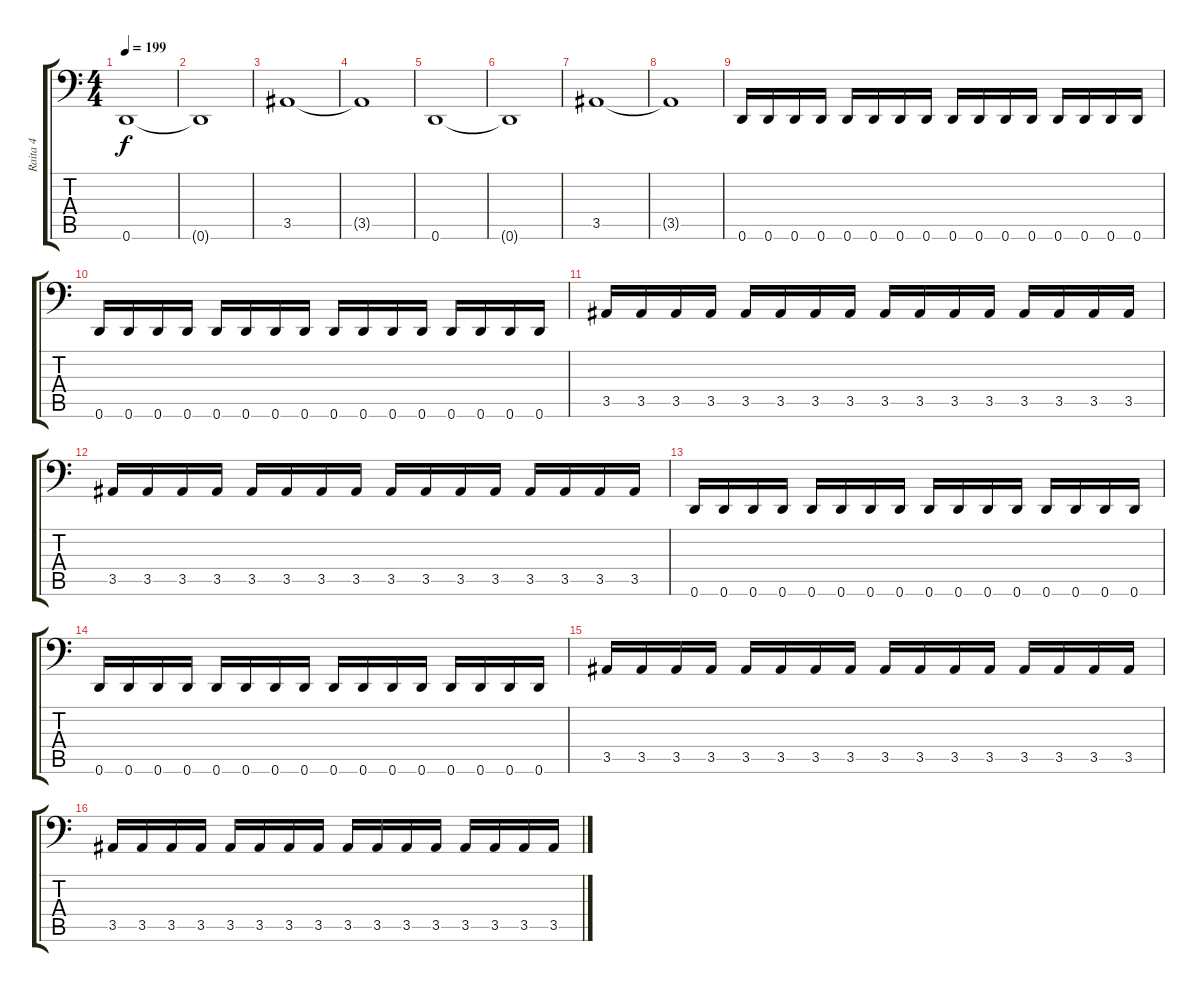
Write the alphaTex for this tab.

\track ("Raita 4" "Raita 4") {instrument electricbassfinger}
\staff {score tabs}
\tuning (D3 A2 F2 C2 G1 D1) {hide}
\ts (4 4)
\tempo 199
\clef f4
\ks c
0.6.1{dy f instrument electricbassfinger} |
0.6{t}.1 |
3.5.1 |
3.5{t}.1 |
0.6.1 |
0.6{t}.1 |
3.5.1 |
3.5{t}.1 |
0.6.16 0.6.16 0.6.16 0.6.16 0.6.16 0.6.16 0.6.16 0.6.16 0.6.16 0.6.16 0.6.16 0.6.16 0.6.16 0.6.16 0.6.16 0.6.16 |
0.6.16 0.6.16 0.6.16 0.6.16 0.6.16 0.6.16 0.6.16 0.6.16 0.6.16 0.6.16 0.6.16 0.6.16 0.6.16 0.6.16 0.6.16 0.6.16 |
3.5.16 3.5.16 3.5.16 3.5.16 3.5.16 3.5.16 3.5.16 3.5.16 3.5.16 3.5.16 3.5.16 3.5.16 3.5.16 3.5.16 3.5.16 3.5.16 |
3.5.16 3.5.16 3.5.16 3.5.16 3.5.16 3.5.16 3.5.16 3.5.16 3.5.16 3.5.16 3.5.16 3.5.16 3.5.16 3.5.16 3.5.16 3.5.16 |
0.6.16 0.6.16 0.6.16 0.6.16 0.6.16 0.6.16 0.6.16 0.6.16 0.6.16 0.6.16 0.6.16 0.6.16 0.6.16 0.6.16 0.6.16 0.6.16 |
0.6.16 0.6.16 0.6.16 0.6.16 0.6.16 0.6.16 0.6.16 0.6.16 0.6.16 0.6.16 0.6.16 0.6.16 0.6.16 0.6.16 0.6.16 0.6.16 |
3.5.16 3.5.16 3.5.16 3.5.16 3.5.16 3.5.16 3.5.16 3.5.16 3.5.16 3.5.16 3.5.16 3.5.16 3.5.16 3.5.16 3.5.16 3.5.16 |
3.5.16 3.5.16 3.5.16 3.5.16 3.5.16 3.5.16 3.5.16 3.5.16 3.5.16 3.5.16 3.5.16 3.5.16 3.5.16 3.5.16 3.5.16 3.5.16
